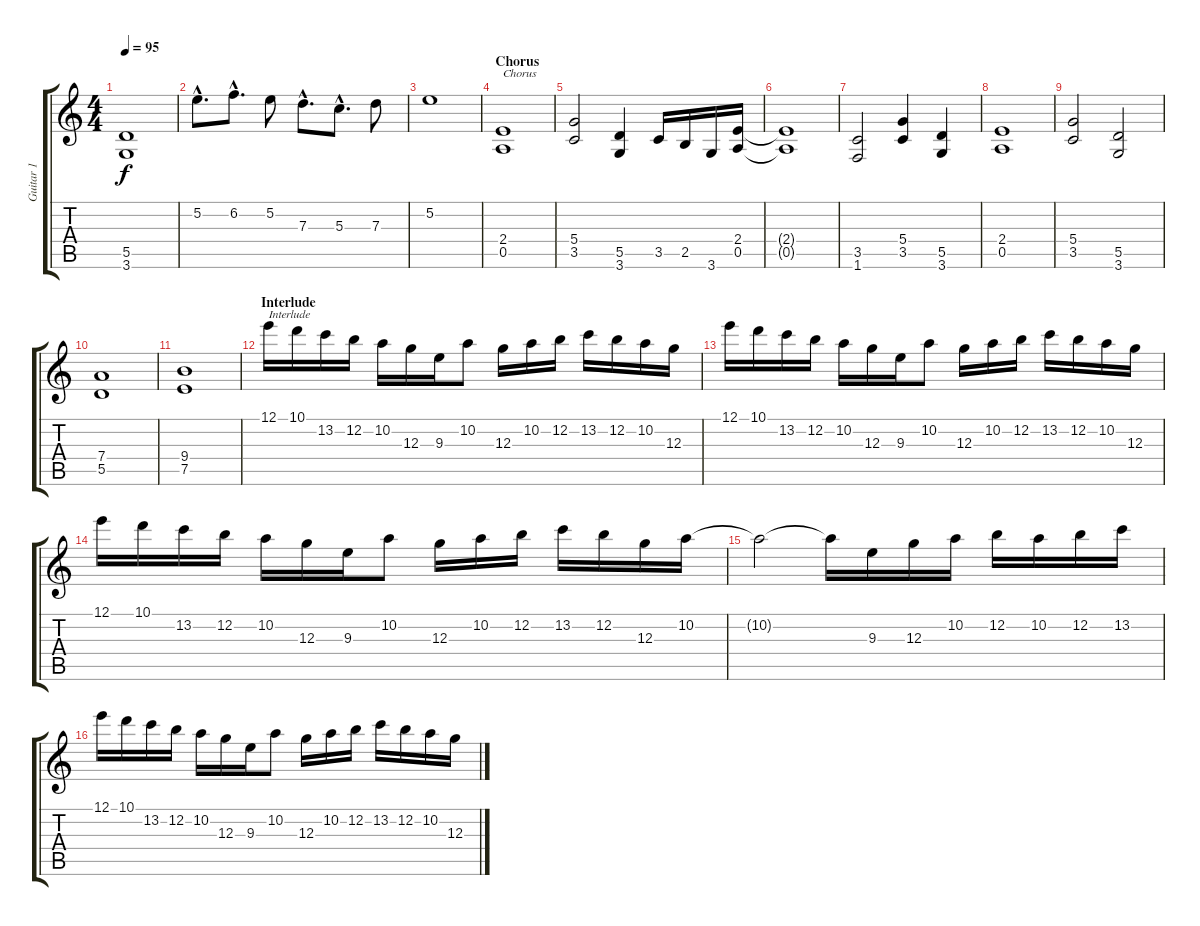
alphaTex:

\track ("Guitar 1" "Guitar 1") {instrument distortionguitar}
\staff {score tabs}
\tuning (E4 B3 G3 D3 A2 E2) {hide}
\ts (4 4)
\tempo 95
\clef g2
\ks c
(5.5 3.6).1{dy f} |
5.2{hac}.8{d} 6.2{hac}.8{d} 5.2.8 7.3{hac}.8{d} 5.3{hac}.8{d} 7.3.8 |
5.2.1 |
\section ("" "Chorus")
(2.4 0.5).1{txt "Chorus"} |
(5.4 3.5).2 (5.5 3.6).4 3.5.16 2.5.16 3.6.16 (2.4 0.5).16 |
(2.4{t} 0.5{t}).1 |
(3.5 1.6).2 (5.4 3.5).4 (5.5 3.6).4 |
(2.4 0.5).1 |
(5.4 3.5).2 (5.5 3.6).2 |
(7.4 5.5).1 |
(9.4 7.5).1 |
\section ("" "Interlude")
12.1.16{txt "Interlude"} 10.1.16 13.2.16 12.2.16 10.2.16 12.3.16 9.3.16 10.2.8 12.3.16 10.2.16 12.2.16 13.2.16 12.2.16 10.2.16 12.3.16 |
12.1.16 10.1.16 13.2.16 12.2.16 10.2.16 12.3.16 9.3.16 10.2.8 12.3.16 10.2.16 12.2.16 13.2.16 12.2.16 10.2.16 12.3.16 |
12.1.16 10.1.16 13.2.16 12.2.16 10.2.16 12.3.16 9.3.16 10.2.8 12.3.16 10.2.16 12.2.16 13.2.16 12.2.16 12.3.16 10.2.16 |
10.2{t}.2 10.2{t}.16 9.3.16 12.3.16 10.2.16 12.2.16 10.2.16 12.2.16 13.2.16 |
12.1.16 10.1.16 13.2.16 12.2.16 10.2.16 12.3.16 9.3.16 10.2.8 12.3.16 10.2.16 12.2.16 13.2.16 12.2.16 10.2.16 12.3.16
